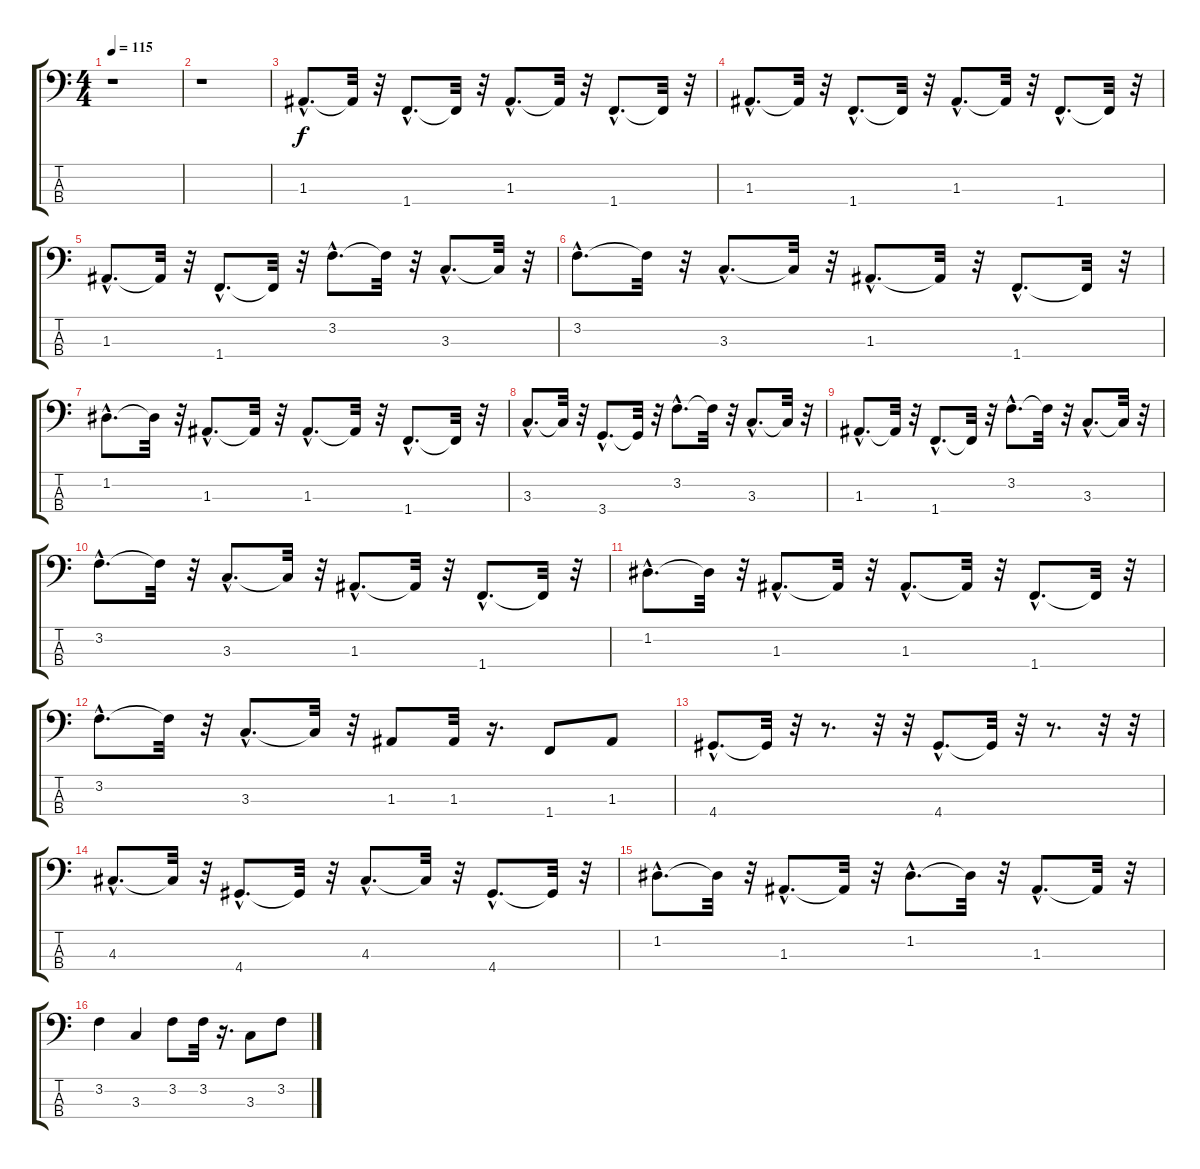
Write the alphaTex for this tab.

\track "" {instrument electricbassfinger}
\staff {score tabs}
\tuning (G2 D2 A1 E1) {hide}
\ts (4 4)
\tempo 115
\clef f4
\ks c
r.1{dy f instrument electricbassfinger} |
r.1 |
1.3{hac}.8{d} 1.3{t}.32 r.32 1.4{hac}.8{d} 1.4{t}.32 r.32 1.3{hac}.8{d} 1.3{t}.32 r.32 1.4{hac}.8{d} 1.4{t}.32 r.32 |
1.3{hac}.8{d} 1.3{t}.32 r.32 1.4{hac}.8{d} 1.4{t}.32 r.32 1.3{hac}.8{d} 1.3{t}.32 r.32 1.4{hac}.8{d} 1.4{t}.32 r.32 |
1.3{hac}.8{d} 1.3{t}.32 r.32 1.4{hac}.8{d} 1.4{t}.32 r.32 3.2{hac}.8{d} 3.2{t}.32 r.32 3.3{hac}.8{d} 3.3{t}.32 r.32 |
3.2{hac}.8{d} 3.2{t}.32 r.32 3.3{hac}.8{d} 3.3{t}.32 r.32 1.3{hac}.8{d} 1.3{t}.32 r.32 1.4{hac}.8{d} 1.4{t}.32 r.32 |
1.2{hac}.8{d} 1.2{t}.32 r.32 1.3{hac}.8{d} 1.3{t}.32 r.32 1.3{hac}.8{d} 1.3{t}.32 r.32 1.4{hac}.8{d} 1.4{t}.32 r.32 |
3.3{hac}.8{d} 3.3{t}.32 r.32 3.4{hac}.8{d} 3.4{t}.32 r.32 3.2{hac}.8{d} 3.2{t}.32 r.32 3.3{hac}.8{d} 3.3{t}.32 r.32 |
1.3{hac}.8{d} 1.3{t}.32 r.32 1.4{hac}.8{d} 1.4{t}.32 r.32 3.2{hac}.8{d} 3.2{t}.32 r.32 3.3{hac}.8{d} 3.3{t}.32 r.32 |
3.2{hac}.8{d} 3.2{t}.32 r.32 3.3{hac}.8{d} 3.3{t}.32 r.32 1.3{hac}.8{d} 1.3{t}.32 r.32 1.4{hac}.8{d} 1.4{t}.32 r.32 |
1.2{hac}.8{d} 1.2{t}.32 r.32 1.3{hac}.8{d} 1.3{t}.32 r.32 1.3{hac}.8{d} 1.3{t}.32 r.32 1.4{hac}.8{d} 1.4{t}.32 r.32 |
3.2{hac}.8{d} 3.2{t}.32 r.32 3.3{hac}.8{d} 3.3{t}.32 r.32 1.3.8 1.3.32 r.16{d} 1.4.8 1.3.8 |
4.4{hac}.8{d} 4.4{t}.32 r.32 r.8{d} r.32 r.32 4.4{hac}.8{d} 4.4{t}.32 r.32 r.8{d} r.32 r.32 |
4.3{hac}.8{d} 4.3{t}.32 r.32 4.4{hac}.8{d} 4.4{t}.32 r.32 4.3{hac}.8{d} 4.3{t}.32 r.32 4.4{hac}.8{d} 4.4{t}.32 r.32 |
1.2{hac}.8{d} 1.2{t}.32 r.32 1.3{hac}.8{d} 1.3{t}.32 r.32 1.2{hac}.8{d} 1.2{t}.32 r.32 1.3{hac}.8{d} 1.3{t}.32 r.32 |
3.2.4 3.3.4 3.2.8 3.2.32 r.16{d} 3.3.8 3.2.8
